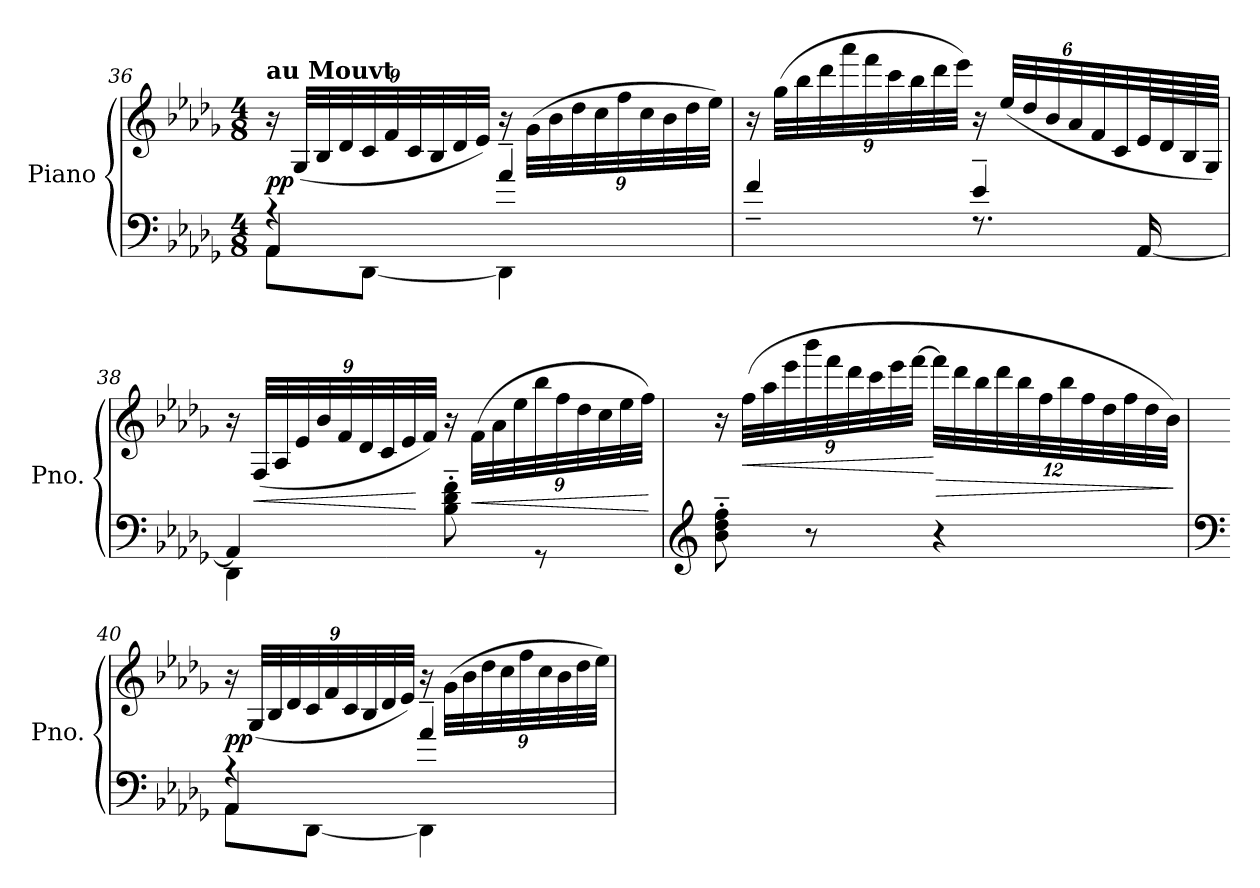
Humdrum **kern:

**kern	**kern	**dynam
*part1	*part1	*part1
*staff2	*staff1	*staff1/2
*I"Piano	*	*
*I'Pno.	*	*
!!LO:PB:g=z
*clefF4	*clefG2	*
*k[b-e-a-d-g-]	*k[b-e-a-d-g-]	*
*D-:	*D-:	*
*M4/8	*M4/8	*
=36	=36	=36
*^	*	*
*	*^	*	*
!	!	!	!LO:TX:a:B:t=au Mouvt	!
!	!	!	!	!LO:DY:b
4rA	8AA-\L	4AA-/	16r	pp
*	*	*	*Xbrackettup	*
.	.	.	(<48G-/LLL	.
.	.	.	48B-/	.
.	.	.	48d-/	.
.	[<8DD-\J	.	48c/	.
.	.	.	48f/	.
.	.	.	48c/	.
.	.	.	48B-/	.
.	.	.	48d-/	.
.	.	.	48e-/JJJ)	.
4a-~>/	4DD-\]	4ryy	16r	.
.	.	.	(>48g-\LLL	.
.	.	.	48b-\	.
.	.	.	48dd-\	.
.	.	.	48cc\	.
.	.	.	48ff\	.
.	.	.	48cc\	.
.	.	.	48b-\	.
.	.	.	48dd-\	.
.	.	.	48ee-\JJJ)	.
*	*v	*v	*	*
=37	=37	=37	=37
4f~>/	4ryy	16r	.
.	.	(>48gg-\LLL	.
.	.	48bb-\	.
.	.	48ddd-\	.
.	.	48aaa-\	.
.	.	48fff\	.
.	.	48ccc\	.
.	.	48bb-\	.
.	.	48ddd-\	.
.	.	48eee-\JJJ)	.
4e-~>/	8.rF	16r	.
.	.	(<48ee-/LLL	.
.	.	48dd-/	.
.	.	48b-/	.
.	.	48a-/	.
.	.	48f/	.
.	.	48c/	.
.	[16AA-/	64e-/L	.
.	.	64d-/	.
.	.	64B-/	.
.	.	64G-/JJJJ)	.
!!LO:PB:g=z
=38	=38	=38	=38
4AA-/]	4DD-\	16r	.
!	!	!	!LO:HP:b
.	.	(<48F/LLL	<
.	.	48A-/	.
.	.	48e-/	.
.	.	48b-/	.
.	.	48f/	.
.	.	48d-/	.
.	.	48c/	.
.	.	48e-/	.
.	.	48f/JJJ)	[
8B-\'<~< 8d-\'<~< 8f\'<~<	4ryy	16r	.
!	!	!	!LO:HP:b
.	.	(>48f\LLL	<
.	.	48a-\	.
.	.	48ee-\	.
8rGG	.	48bb-\	.
.	.	48ff\	.
.	.	48dd-\	.
.	.	48cc\	.
.	.	48ee-\	.
.	.	48ff\JJJ)	.
*v	*v	*	*
.	.	[
=39	=39	=39
*clefG2	*	*
8b-\'>~> 8dd-\'>~> 8ff\'>~>	16r	.
!	!	!LO:HP:b
.	(>48ff\LLL	<
.	48aa-\	.
.	48eee-\	.
8r	48bbb-\	.
.	48fff\	.
.	48ddd-\	.
.	48ccc\	.
.	48eee-\	.
.	[48fff\JJJ	.
!	!	!LO:HP:n=1:b
4r	48fff\LLL]	[ >
.	48ddd-\	.
.	48bb-\	.
.	48ddd-\	.
.	48bb-\	.
.	48ff\	.
.	48bb-\	.
.	48ff\	.
.	48dd-\	.
.	48ff\	.
.	48dd-\	.
.	48b-\JJJ)	.
.	.	]
!!LO:LB:g=z
=40	=40	=40
*clefF4	*	*
*^	*	*
*	*^	*	*
!	!	!	!	!LO:DY:b
4rA	8AA-\L	4AA-/	16r	pp
.	.	.	(<48G-/LLL	.
.	.	.	48B-/	.
.	.	.	48d-/	.
.	[<8DD-\J	.	48c/	.
.	.	.	48f/	.
.	.	.	48c/	.
.	.	.	48B-/	.
.	.	.	48d-/	.
.	.	.	48e-/JJJ)	.
4a-~>/	4DD-\]	4ryy	16r	.
.	.	.	(>48g-\LLL	.
.	.	.	48b-\	.
.	.	.	48dd-\	.
.	.	.	48cc\	.
.	.	.	48ff\	.
.	.	.	48cc\	.
.	.	.	48b-\	.
.	.	.	48dd-\	.
.	.	.	48ee-\JJJ)	.
*v	*v	*v	*	*
=	=	=
*-	*-	*-
